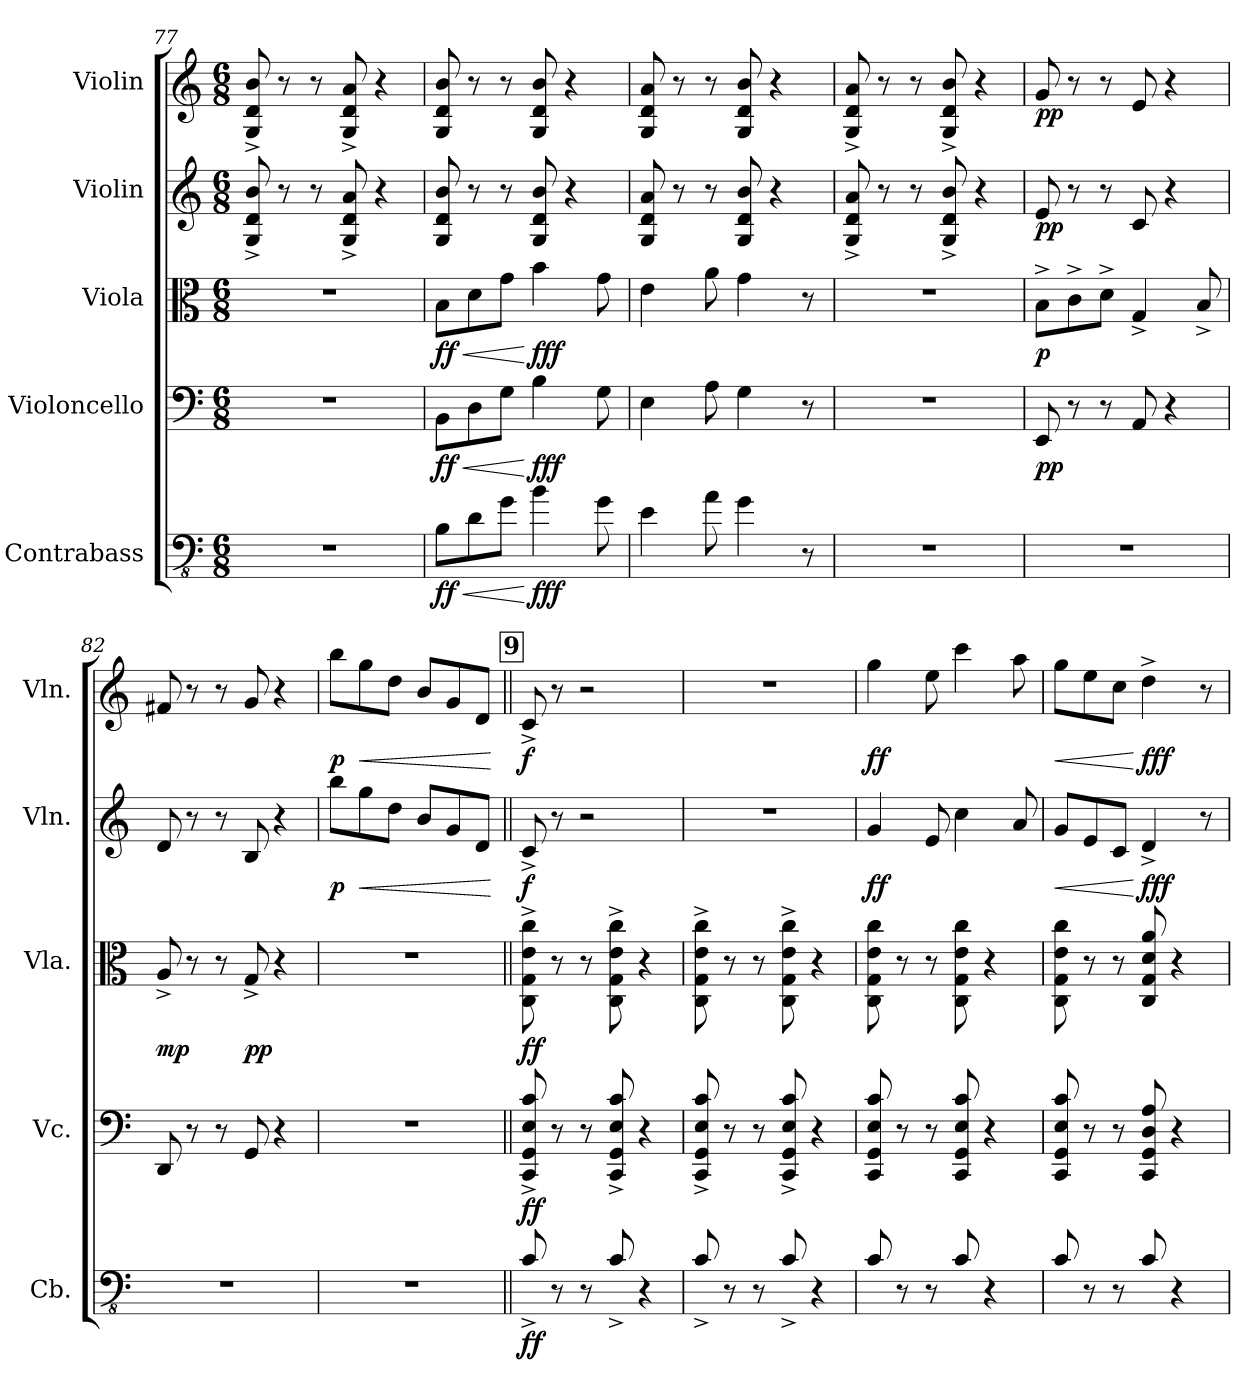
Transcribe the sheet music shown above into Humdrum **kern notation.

**kern	**dynam	**kern	**dynam	**kern	**dynam	**kern	**dynam	**kern	**dynam
*part5	*part5	*part4	*part4	*part3	*part3	*part2	*part2	*part1	*part1
*staff5	*staff5	*staff4	*staff4	*staff3	*staff3	*staff2	*staff2	*staff1	*staff1
*I"Contrabass	*	*I"Violoncello	*	*I"Viola	*	*I"Violin	*	*I"Violin	*
*I'Cb.	*	*I'Vc.	*	*I'Vla.	*	*I'Vln.	*	*I'Vln.	*
*clefFv4	*	*clefF4	*	*clefC3	*	*clefG2	*	*clefG2	*
*ITrd7c12	*	*	*	*	*	*	*	*	*
*k[]	*	*k[]	*	*k[]	*	*k[]	*	*k[]	*
*M6/8	*	*M6/8	*	*M6/8	*	*M6/8	*	*M6/8	*
=77	=77	=77	=77	=77	=77	=77	=77	=77	=77
2.r	.	2.r	.	2.r	.	8G/^ 8d/^ 8b/^	.	8G/^ 8d/^ 8b/^	.
.	.	.	.	.	.	8r	.	8r	.
.	.	.	.	.	.	8r	.	8r	.
.	.	.	.	.	.	8G/^ 8d/^ 8a/^	.	8G/^ 8d/^ 8a/^	.
.	.	.	.	.	.	4r	.	4r	.
=78	=78	=78	=78	=78	=78	=78	=78	=78	=78
!	!LO:HP:b	!	!LO:HP:b	!	!LO:HP:b	!	!	!	!
!	!LO:DY:n=1:b	!	!LO:DY:n=1:b	!	!LO:DY:n=1:b	!	!	!	!
8BBB\L	< ff	8BB\L	< ff	8B\L	< ff	8G/ 8d/ 8b/	.	8G/ 8d/ 8b/	.
8DD\	.	8D\	.	8d\	.	8r	.	8r	.
8GG\J	.	8G\J	.	8g\J	.	8r	.	8r	.
!	!LO:DY:n=2:b	!	!LO:DY:n=2:b	!	!LO:DY:n=2:b	!	!	!	!
4BB\	[ fff	4B\	[ fff	4b\	[ fff	8G/ 8d/ 8b/	.	8G/ 8d/ 8b/	.
.	.	.	.	.	.	4r	.	4r	.
8GG\	.	8G\	.	8g\	.	.	.	.	.
!!LO:LB:g=z
=79	=79	=79	=79	=79	=79	=79	=79	=79	=79
4EE\	.	4E\	.	4e\	.	8G/ 8d/ 8a/	.	8G/ 8d/ 8a/	.
.	.	.	.	.	.	8r	.	8r	.
8AA\	.	8A\	.	8a\	.	8r	.	8r	.
4GG\	.	4G\	.	4g\	.	8G/ 8d/ 8b/	.	8G/ 8d/ 8b/	.
.	.	.	.	.	.	4r	.	4r	.
8r	.	8r	.	8r	.	.	.	.	.
=80	=80	=80	=80	=80	=80	=80	=80	=80	=80
2.r	.	2.r	.	2.r	.	8G/^ 8d/^ 8a/^	.	8G/^ 8d/^ 8a/^	.
.	.	.	.	.	.	8r	.	8r	.
.	.	.	.	.	.	8r	.	8r	.
.	.	.	.	.	.	8G/^ 8d/^ 8b/^	.	8G/^ 8d/^ 8b/^	.
.	.	.	.	.	.	4r	.	4r	.
=81	=81	=81	=81	=81	=81	=81	=81	=81	=81
!	!	!	!LO:DY:b	!	!LO:DY:b	!	!LO:DY:b	!	!LO:DY:b
2.r	.	8EE/	pp	8B^\L	p	8e/	pp	8g/	pp
.	.	8r	.	8c^\	.	8r	.	8r	.
.	.	8r	.	8d^\J	.	8r	.	8r	.
.	.	8AA/	.	4G^/	.	8c/	.	8e/	.
.	.	4r	.	.	.	4r	.	4r	.
.	.	.	.	8B^/	.	.	.	.	.
=82	=82	=82	=82	=82	=82	=82	=82	=82	=82
!	!	!	!	!	!LO:DY:b	!	!	!	!
2.r	.	8DD/	.	8A^/	mp	8d/	.	8f#X/	.
.	.	8r	.	8r	.	8r	.	8r	.
.	.	8r	.	8r	.	8r	.	8r	.
!	!	!	!	!	!LO:DY:b	!	!	!	!
.	.	8GG/	.	8G^/	pp	8B/	.	8g/	.
.	.	4r	.	4r	.	4r	.	4r	.
=83	=83	=83	=83	=83	=83	=83	=83	=83	=83
!	!	!	!	!	!	!	!LO:DY:b	!	!LO:DY:b
2.r	.	2.r	.	2.r	.	8bb\L	p	8bb\L	p
!	!	!	!	!	!	!	!LO:HP:b	!	!LO:HP:b
.	.	.	.	.	.	8gg\	<	8gg\	<
.	.	.	.	.	.	8dd\J	.	8dd\J	.
.	.	.	.	.	.	8b/L	.	8b/L	.
.	.	.	.	.	.	8g/	.	8g/	.
.	.	.	.	.	.	8d/J	.	8d/J	.
.	.	.	.	.	.	.	[	.	[
!!LO:REH:place=s1:a:B:fs=14:t=9
=84||	=84||	=84||	=84||	=84||	=84||	=84||	=84||	=84||	=84||
!	!LO:DY:b	!	!LO:DY:b	!	!LO:DY:b	!	!LO:DY:b	!	!LO:DY:b
8CC^/	ff	8CC/^ 8GG/^ 8E/^ 8c/^	ff	8C\^ 8G\^ 8e\^ 8cc\^	ff	8c^/	f	8c^/	f
8r	.	8r	.	8r	.	8r	.	8r	.
8r	.	8r	.	8r	.	2r	.	2r	.
8CC^/	.	8CC/^ 8GG/^ 8E/^ 8c/^	.	8C\^ 8G\^ 8e\^ 8cc\^	.	.	.	.	.
4r	.	4r	.	4r	.	.	.	.	.
!!LO:PB:g=z
=85	=85	=85	=85	=85	=85	=85	=85	=85	=85
8CC^/	.	8CC/^ 8GG/^ 8E/^ 8c/^	.	8C\^ 8G\^ 8e\^ 8cc\^	.	2.r	.	2.r	.
8r	.	8r	.	8r	.	.	.	.	.
8r	.	8r	.	8r	.	.	.	.	.
8CC^/	.	8CC/^ 8GG/^ 8E/^ 8c/^	.	8C\^ 8G\^ 8e\^ 8cc\^	.	.	.	.	.
4r	.	4r	.	4r	.	.	.	.	.
=86	=86	=86	=86	=86	=86	=86	=86	=86	=86
!	!	!	!	!	!	!	!LO:DY:b	!	!LO:DY:b
8CC/	.	8CC/ 8GG/ 8E/ 8c/	.	8C\ 8G\ 8e\ 8cc\	.	4g/	ff	4gg\	ff
8r	.	8r	.	8r	.	.	.	.	.
8r	.	8r	.	8r	.	8e/	.	8ee\	.
8CC/	.	8CC/ 8GG/ 8E/ 8c/	.	8C\ 8G\ 8e\ 8cc\	.	4cc\	.	4ccc\	.
4r	.	4r	.	4r	.	.	.	.	.
.	.	.	.	.	.	8a/	.	8aa\	.
=87	=87	=87	=87	=87	=87	=87	=87	=87	=87
!	!	!	!	!	!	!	!LO:HP:b	!	!LO:HP:b
8CC/	.	8CC/ 8GG/ 8E/ 8c/	.	8C\ 8G\ 8e\ 8cc\	.	8g/L	<	8gg\L	<
8r	.	8r	.	8r	.	8e/	.	8ee\	.
8r	.	8r	.	8r	.	8c/J	.	8cc\J	.
!	!	!	!	!	!	!	!LO:DY:n=1:b	!	!LO:DY:n=1:b
8CC/	.	8CC/ 8GG/ 8D/ 8A/	.	8C/ 8G/ 8d/ 8a/	.	4d^/	[ fff	4dd^\	[ fff
4r	.	4r	.	4r	.	.	.	.	.
.	.	.	.	.	.	8r	.	8r	.
=	=	=	=	=	=	=	=	=	=
*-	*-	*-	*-	*-	*-	*-	*-	*-	*-
